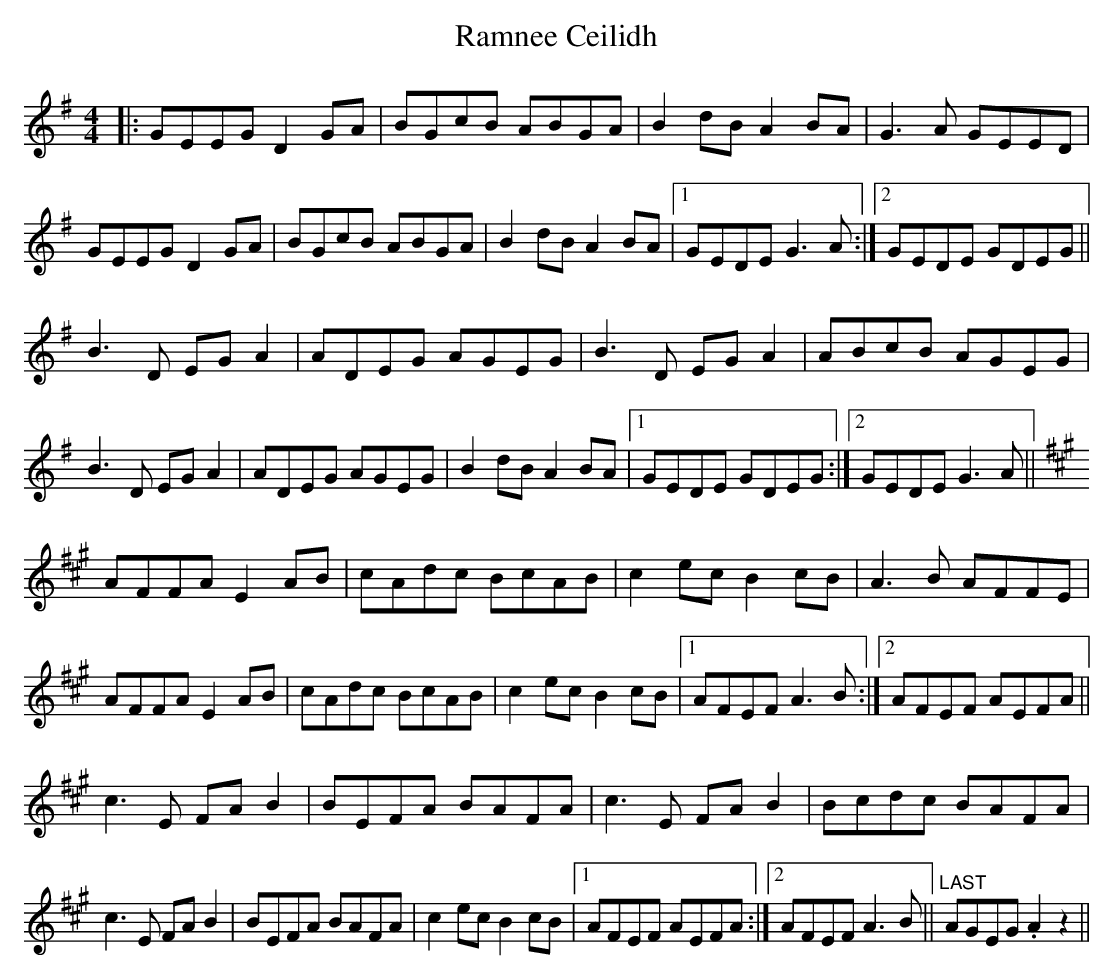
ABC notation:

X:1
T: Ramnee Ceilidh
M: 4/4
L: 1/8
K: Gmaj
|:GEEG D2GA|BGcB ABGA|B2dB A2BA|G3A GEED|
GEEG D2GA|BGcB ABGA|B2dB A2BA|1 GEDE G3A:|2 GEDE GDEG||
B3D EGA2|ADEG AGEG|B3D EGA2|ABcB AGEG|
B3D EGA2|ADEG AGEG|B2dB A2BA|1 GEDE GDEG:|2 GEDE G3A||
K:Amaj
AFFA E2AB|cAdc BcAB|c2ec B2cB|A3B AFFE|
AFFA E2AB|cAdc BcAB|c2ec B2cB|1 AFEF A3B:|2 AFEF AEFA||
c3E FAB2|BEFA BAFA|c3E FAB2|Bcdc BAFA|
c3E FAB2|BEFA BAFA|c2ec B2cB|1 AFEF AEFA:|2 AFEF A3B||"LAST"AGEG .A2z2||
